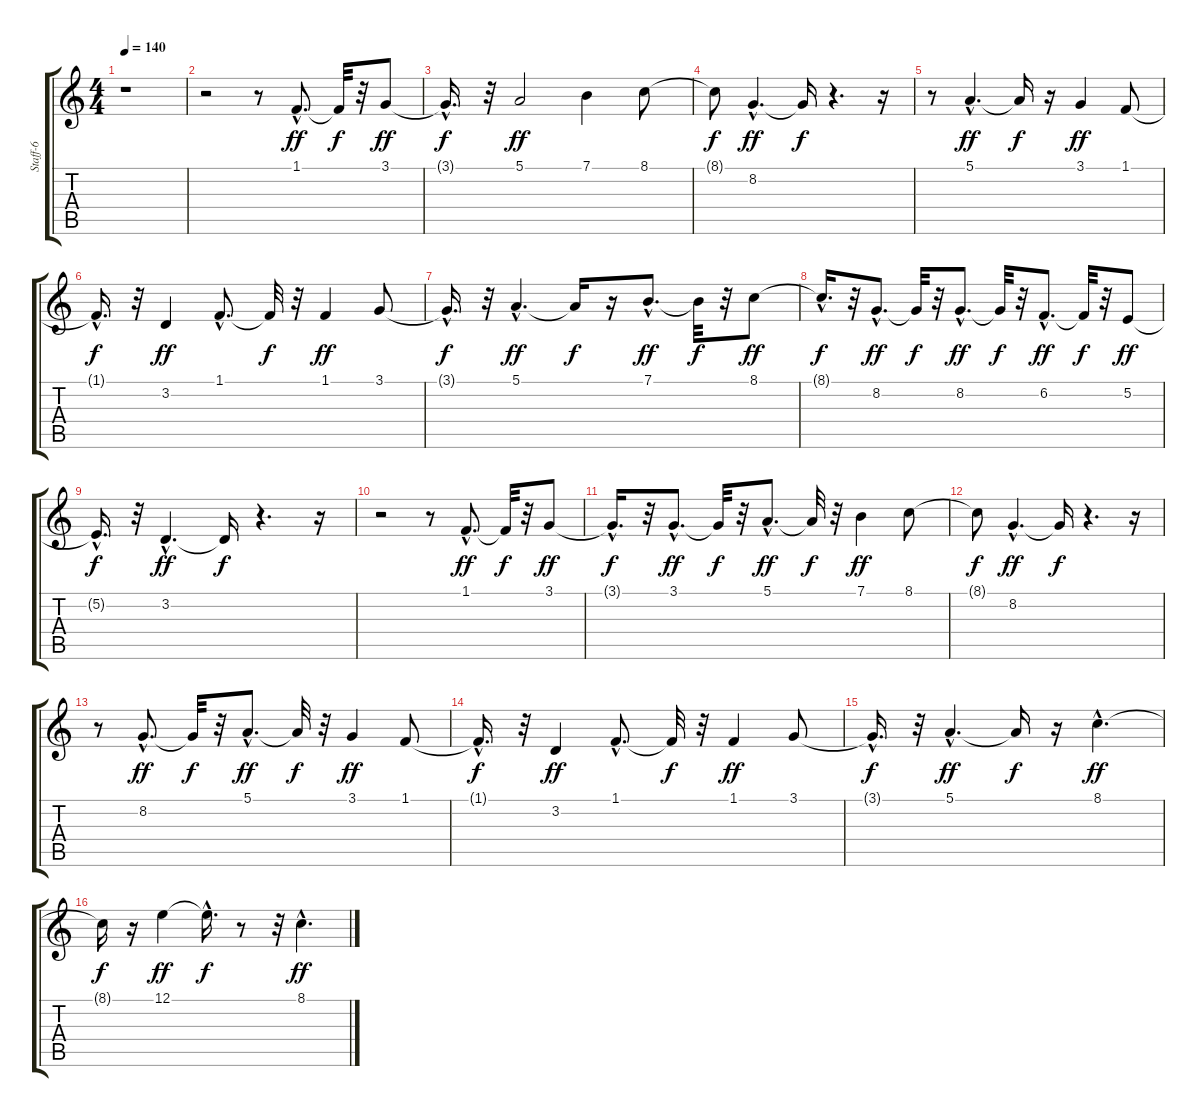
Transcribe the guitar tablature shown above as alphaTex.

\track ("Staff-6" "Staff-6") {instrument flute}
\staff {score tabs}
\tuning (E4 B3 G3 D3 A2 E2) {hide}
\ts (4 4)
\tempo 140
\clef g2
\ks c
r.1{dy ff} |
r.2 r.8 1.1{hac}.8{d} 1.1{t}.32{dy f} r.32 3.1.8{dy ff} |
3.1{hac t}.16{d dy f} r.32 5.1.2{dy ff} 7.1.4 8.1.8 |
8.1{t}.8{dy f} 8.2{hac}.4{d dy ff} 8.2{t}.16{dy f} r.4{d} r.16 |
r.8 5.1{hac}.4{d dy ff} 5.1{t}.16{dy f} r.16 3.1.4{dy ff} 1.1.8 |
1.1{hac t}.16{d dy f} r.32 3.2.4{dy ff} 1.1{hac}.8{d} 1.1{t}.32{dy f} r.32 1.1.4{dy ff} 3.1.8 |
3.1{hac t}.16{d dy f} r.32 5.1{hac}.4{d dy ff} 5.1{t}.16{dy f} r.16 7.1{hac}.8{d dy ff} 7.1{t}.32{dy f} r.32 8.1.8{dy ff} |
8.1{hac t}.16{d dy f} r.32 8.2{hac}.8{d dy ff} 8.2{t}.32{dy f} r.32 8.2{hac}.8{d dy ff} 8.2{t}.32{dy f} r.32 6.2{hac}.8{d dy ff} 6.2{t}.32{dy f} r.32 5.2.8{dy ff} |
5.2{hac t}.16{d dy f} r.32 3.2{hac}.4{d dy ff} 3.2{t}.16{dy f} r.4{d} r.16 |
r.2 r.8 1.1{hac}.8{d dy ff} 1.1{t}.32{dy f} r.32 3.1.8{dy ff} |
3.1{hac t}.16{d dy f} r.32 3.1{hac}.8{d dy ff} 3.1{t}.32{dy f} r.32 5.1{hac}.8{d dy ff} 5.1{t}.32{dy f} r.32 7.1.4{dy ff} 8.1.8 |
8.1{t}.8{dy f} 8.2{hac}.4{d dy ff} 8.2{t}.16{dy f} r.4{d} r.16 |
r.8 8.2{hac}.8{d dy ff} 8.2{t}.32{dy f} r.32 5.1{hac}.8{d dy ff} 5.1{t}.32{dy f} r.32 3.1.4{dy ff} 1.1.8 |
1.1{hac t}.16{d dy f} r.32 3.2.4{dy ff} 1.1{hac}.8{d} 1.1{t}.32{dy f} r.32 1.1.4{dy ff} 3.1.8 |
3.1{hac t}.16{d dy f} r.32 5.1{hac}.4{d dy ff} 5.1{t}.16{dy f} r.16 8.1{hac}.4{d dy ff} |
8.1{t}.16{dy f} r.16 12.1.4{dy ff} 12.1{hac t}.16{d dy f} r.8 r.32 8.1{hac}.4{d dy ff}
